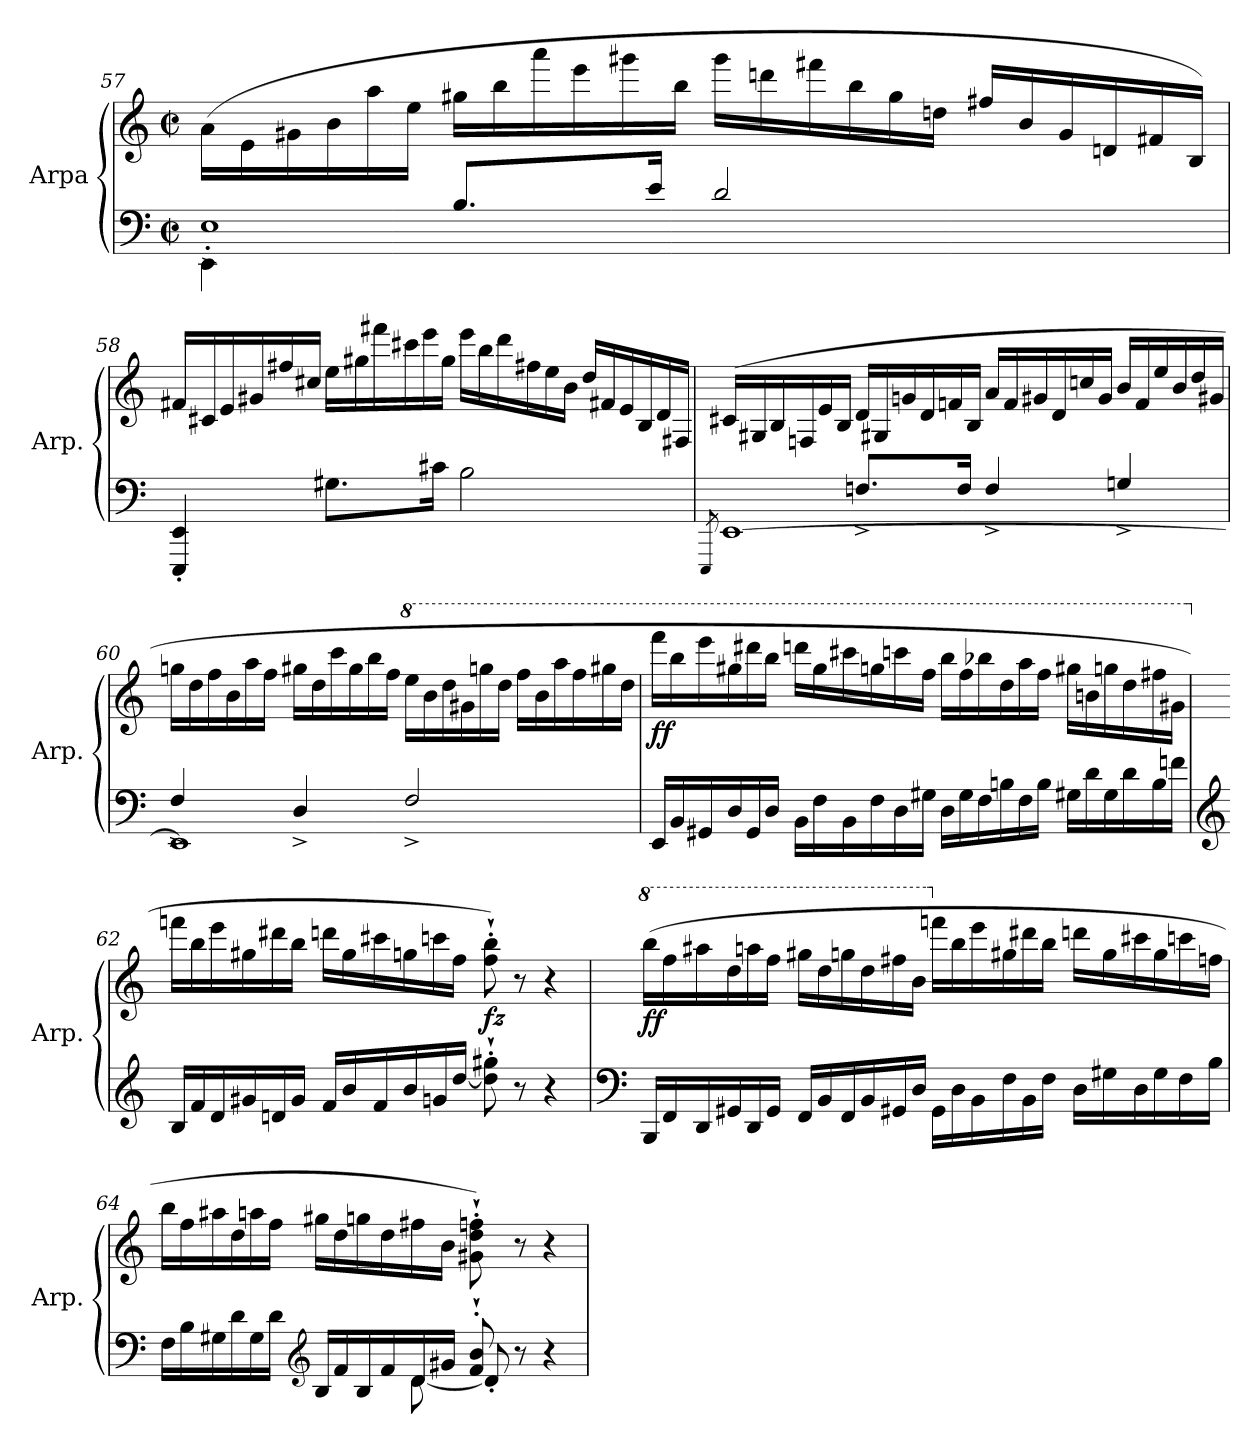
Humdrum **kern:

**kern	**kern	**dynam
*part1	*part1	*part1
*staff2	*staff1	*staff1/2
*I"Arpa	*	*
*I'Arp.	*	*
!!LO:LB:g=z
*clefF4	*clefG2	*
*k[]	*k[]	*
*M4/4	*M4/4	*
*met(c|)	*met(c|)	*
=57	=57	=57
*^	*	*
*	*	*Xtuplet	*
4EE'\	(>1E^	(>24a\LL	.
.	.	24e\	.
.	.	24g#X\	.
.	.	24b\	.
.	.	24aa\	.
.	.	24ee\JJ	.
8.B/L	.	24gg#X\LL	.
.	.	24bb\	.
.	.	24aaa\	.
.	.	24eee\	.
.	.	24ggg#X\	.
16e/Jk	.	.	.
.	.	24bb\JJ	.
2d/	.	24ggg#\LL	.
.	.	24dddn\	.
.	.	24fff#X\	.
.	.	24bb\	.
.	.	24gg#\	.
.	.	24ddn\JJ	.
.	.	24ff#X/LL	.
.	.	24b/	.
.	.	24g#/	.
.	.	24dn/	.
.	.	24f#X/	.
.	.	24B/JJ)	.
*v	*v	*	*
!!LO:PB:g=z
=58	=58	=58
4EEE/' 4EE/'	24f#X/LL	.
.	24c#X/	.
.	24e/	.
.	24g#X/	.
.	24ff#X/	.
.	24cc#X/JJ	.
8.G#X\L	24ee\LL	.
.	24gg#X\	.
.	24fff#X\	.
.	24ccc#X\	.
.	24eee\	.
16c#X\Jk	.	.
.	24gg#\JJ	.
2B\	24eee\LL	.
.	24bb\	.
.	24ddd\	.
.	24ff#X\	.
.	24ee\	.
.	24b\JJ	.
.	24dd/LL	.
.	24f#X/	.
.	24e/	.
.	24B/	.
.	24d/	.
.	24F#X/JJ)	.
!!LO:LB:g=z
=59	=59	=59
8qEEE/	.	.
*^	*	*
[1EE	4ryy	(>24c#X/LL	.
.	.	24G#X/	.
.	.	24B/	.
.	.	24Fn/	.
.	.	24e/	.
.	.	24B/JJ	.
.	8.Fn^/L	24d/LL	.
.	.	24G#X/	.
.	.	24gn/	.
.	.	24d/	.
.	.	24fn/	.
.	16F/Jk	.	.
.	.	24B/JJ	.
.	4F^/	24a/LL	.
.	.	24f/	.
.	.	24g#X/	.
.	.	24d/	.
.	.	24ccn/	.
.	.	24g#/JJ	.
.	4Gn^/	24b/LL	.
.	.	24f/	.
.	.	24ee/	.
.	.	24b/	.
.	.	24dd/	.
.	.	24g#X/JJ	.
!!LO:LB:g=z
=60	=60	=60	=60
1EE]	4F^/	24ggn\LL	.
.	.	24dd\	.
.	.	24ff\	.
.	.	24b\	.
.	.	24aa\	.
.	.	24ff\JJ	.
.	4D^/	24gg#X\LL	.
.	.	24dd\	.
.	.	24ccc\	.
.	.	24gg#\	.
.	.	24bb\	.
.	.	24ff\JJ	.
*	*	*8va	*
.	2F^/	24eee\LL	.
.	.	24bb\	.
.	.	24ddd\	.
.	.	24gg#X\	.
.	.	24gggn\	.
.	.	24ddd\JJ	.
.	.	24fff\LL	.
.	.	24bb\	.
.	.	24aaa\	.
.	.	24fff\	.
.	.	24ggg#X\	.
.	.	24ddd\JJ	.
*v	*v	*	*
!!LO:LB:g=z
=61	=61	=61
*Xtuplet	*	*
!	!	!LO:DY:b
24EE/LL	24ffff\LL	ff
24BB/	24bbb\	.
24GG#X/	24eeee\	.
24D/	24ggg#X\	.
24GG#/	24dddd#X\	.
24D/JJ	24bbb\JJ	.
24BB\LL	24ddddn\LL	.
24F\	24ggg#\	.
24BB\	24cccc#X\	.
24F\	24gggn\	.
24D\	24ccccn\	.
24G#X\JJ	24fff\JJ	.
24D\LL	24bbb\LL	.
24G#\	24fff\	.
24F\	24bbb-X\	.
24Bn\	24ddd\	.
24F\	24aaa\	.
24B\JJ	24fff\JJ	.
24G#X\LL	24ggg#X\LL	.
24d\	24bbn\	.
24G#\	24gggn\	.
24d\	24ddd\	.
24B\	24fff#X\	.
24fn\JJ	24gg#X\JJ	.
!!LO:LB:g=z
=62	=62	=62
*clefG2	*	*
*	*X8va	*
24B/LL	24fffn\LL	.
24f/	24bb\	.
24d/	24eee\	.
24g#X/	24gg#X\	.
24dn/	24ddd#X\	.
24g#/JJ	24bb\JJ	.
24f/LL	24dddn\LL	.
24b/	24gg#\	.
24f/	24ccc#X\	.
24b/	24ggn\	.
24gn/	24cccn\	.
[24dd/JJ	24ff\JJ	.
!	!	!LO:DY:b
8dd\]'` 8gg#X\'`	8ff\'` 8bb\'`)	fz
8r	8r	.
4r	4r	.
!!LO:PB:g=z
=63	=63	=63
*clefF4	*	*
*	*8va	*
!	!	!LO:DY:b
24BBB/LL	(>24bbb\LL	ff
24FF/	24fff\	.
24DD/	24aaa#X\	.
24GG#X/	24ddd\	.
24DD/	24aaan\	.
24GG#/JJ	24fff\JJ	.
24FF/LL	24ggg#X\LL	.
24BB/	24ddd\	.
24FF/	24gggn\	.
24BB/	24ddd\	.
24GG#X/	24fff#X\	.
24D/JJ	24bb\JJ	.
*	*X8va	*
24GG#\LL	24fffn\LL	.
24D\	24bb\	.
24BB\	24eee\	.
24F\	24gg#X\	.
24BB\	24ddd#X\	.
24F\JJ	24bb\JJ	.
24D\LL	24dddn\LL	.
24G#X\	24gg#\	.
24D\	24ccc#X\	.
24G#\	24gg#\	.
24F\	24cccn\	.
24B\JJ	24ffn\JJ	.
!!LO:LB:g=z
=64	=64	=64
*^	*	*
24F\LL	4.ryy	24bb\LL	.
24B\	.	24ff\	.
24G#X\	.	24aa#X\	.
24d\	.	24dd\	.
24G#\	.	24aan\	.
24d\JJ	.	24ff\JJ	.
*clefG2	*	*	*
24B/LL	.	24gg#X\LL	.
24f/	.	24dd\	.
24B/	.	24ggn\	.
24f/	24ryy	24dd\	.
24d/	[12d\	24ff#X\	.
24g#X/JJ	.	24b\JJ	.
!	!	!	!LO:DY:b
8f/'` 8b/'`	8d'/]	8g#X\'` 8dd\'` 8ffn\'`)	other-dynamics
8r	4.ryy	8r	.
4r	.	4r	.
*v	*v	*	*
=	=	=
*-	*-	*-
